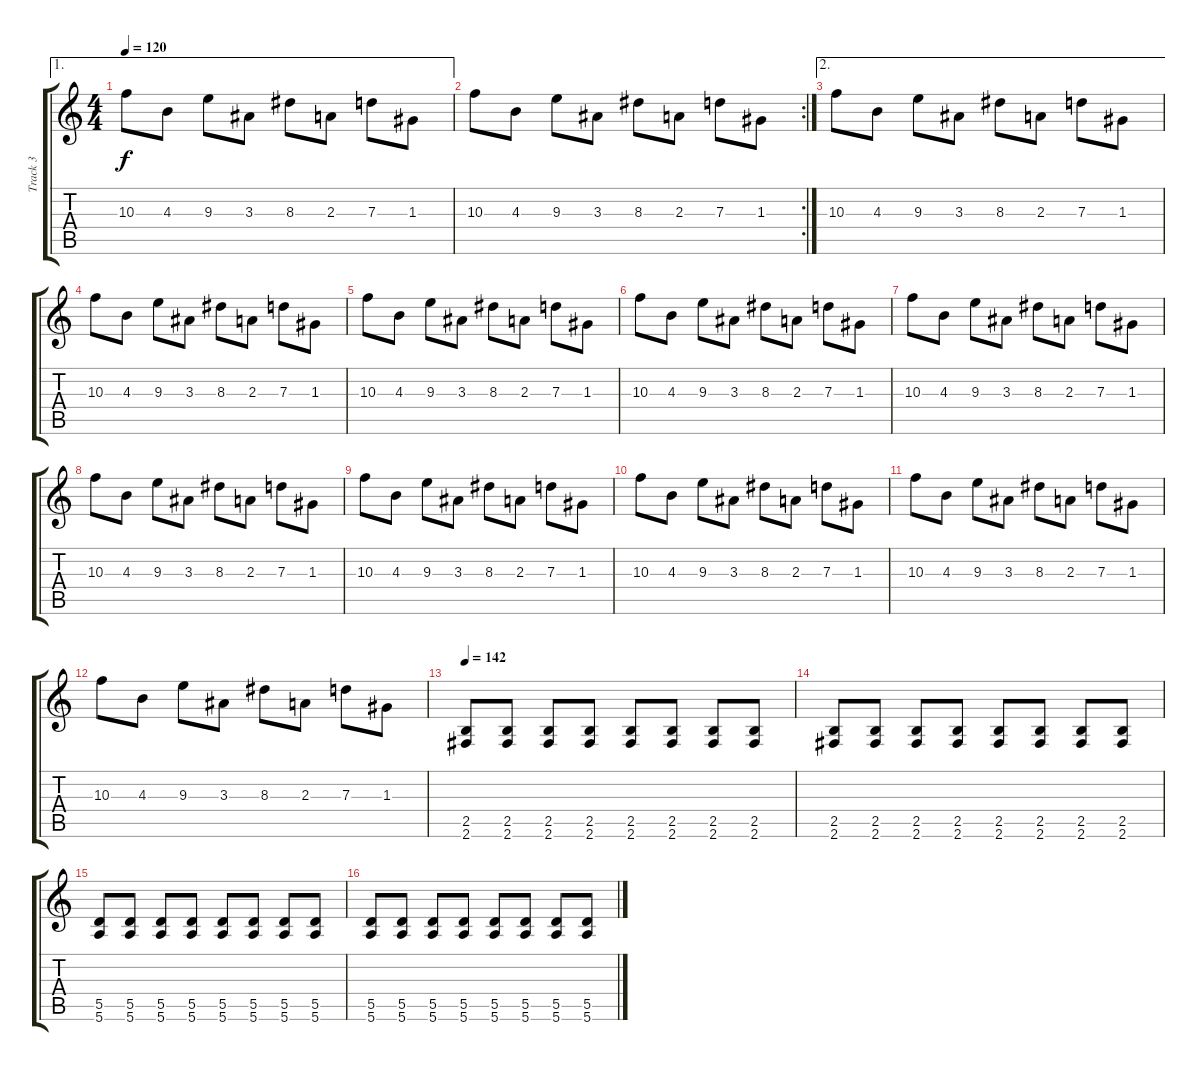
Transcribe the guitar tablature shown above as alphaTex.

\track ("Track 3" "Track 3") {instrument distortionguitar}
\staff {score tabs}
\tuning (E4 B3 G3 D3 A2 E2) {hide}
\ae 1
\ts (4 4)
\tempo 120
\clef g2
\ks c
10.3.8{dy f} 4.3.8 9.3.8 3.3.8 8.3.8 2.3.8 7.3.8 1.3.8 |
\rc 2
10.3.8 4.3.8 9.3.8 3.3.8 8.3.8 2.3.8 7.3.8 1.3.8 |
\ae 2
10.3.8 4.3.8 9.3.8 3.3.8 8.3.8 2.3.8 7.3.8 1.3.8 |
10.3.8 4.3.8 9.3.8 3.3.8 8.3.8 2.3.8 7.3.8 1.3.8 |
10.3.8 4.3.8 9.3.8 3.3.8 8.3.8 2.3.8 7.3.8 1.3.8 |
10.3.8 4.3.8 9.3.8 3.3.8 8.3.8 2.3.8 7.3.8 1.3.8 |
10.3.8 4.3.8 9.3.8 3.3.8 8.3.8 2.3.8 7.3.8 1.3.8 |
10.3.8 4.3.8 9.3.8 3.3.8 8.3.8 2.3.8 7.3.8 1.3.8 |
10.3.8 4.3.8 9.3.8 3.3.8 8.3.8 2.3.8 7.3.8 1.3.8 |
10.3.8 4.3.8 9.3.8 3.3.8 8.3.8 2.3.8 7.3.8 1.3.8 |
10.3.8 4.3.8 9.3.8 3.3.8 8.3.8 2.3.8 7.3.8 1.3.8 |
10.3.8 4.3.8 9.3.8 3.3.8 8.3.8 2.3.8 7.3.8 1.3.8 |
\tempo 142
(2.5 2.6).8 (2.5 2.6).8 (2.5 2.6).8 (2.5 2.6).8 (2.5 2.6).8 (2.5 2.6).8 (2.5 2.6).8 (2.5 2.6).8 |
(2.5 2.6).8 (2.5 2.6).8 (2.5 2.6).8 (2.5 2.6).8 (2.5 2.6).8 (2.5 2.6).8 (2.5 2.6).8 (2.5 2.6).8 |
(5.5 5.6).8 (5.5 5.6).8 (5.5 5.6).8 (5.5 5.6).8 (5.5 5.6).8 (5.5 5.6).8 (5.5 5.6).8 (5.5 5.6).8 |
(5.5 5.6).8 (5.5 5.6).8 (5.5 5.6).8 (5.5 5.6).8 (5.5 5.6).8 (5.5 5.6).8 (5.5 5.6).8 (5.5 5.6).8
